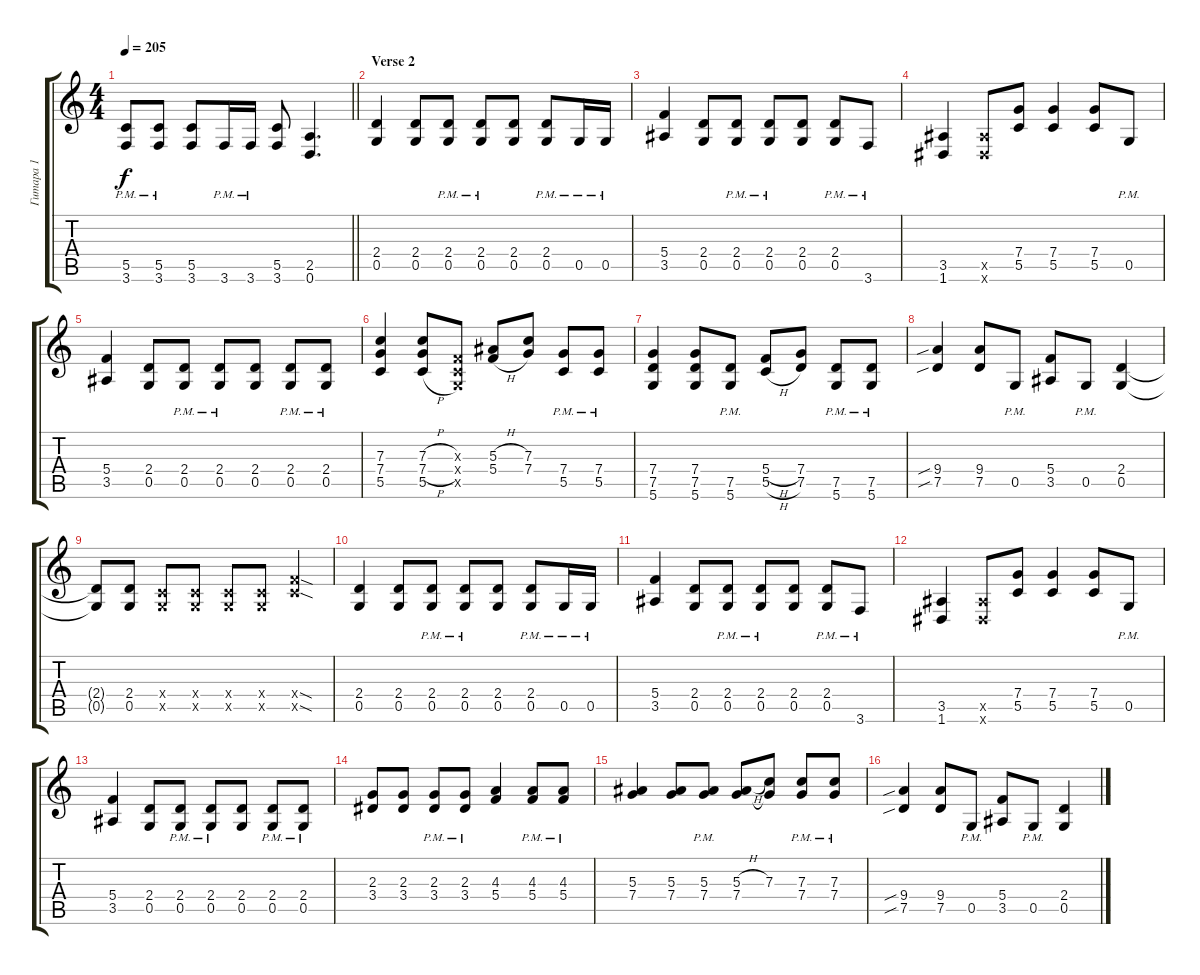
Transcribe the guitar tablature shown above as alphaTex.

\track ("Гитара 1" "Гитара 1") {instrument distortionguitar}
\staff {score tabs}
\tuning (D4 A3 F3 C3 G2 D2) {hide}
\ts (4 4)
\tempo 205
\clef g2
\barLineRight lightlight
\ks aminor
(5.5{pm} 3.6{pm}).8{dy f} (5.5{pm} 3.6{pm}).8 (5.5 3.6).8 3.6{pm}.16 3.6{pm}.16 (5.5 3.6).8 (2.5 0.6).4{d} |
\section ("" "Verse 2")
(2.4 0.5).4 (2.4 0.5).8 (2.4{pm} 0.5{pm}).8 (2.4{pm} 0.5{pm}).8 (2.4 0.5).8 (2.4{pm} 0.5{pm}).8 0.5{pm}.16 0.5{pm}.16 |
(5.4 3.5).4 (2.4 0.5).8 (2.4{pm} 0.5{pm}).8 (2.4{pm} 0.5{pm}).8 (2.4 0.5).8 (2.4{pm} 0.5{pm}).8 3.6{pm}.8 |
(3.5 1.6).4 (3.5{x} 1.6{x}).8 (7.4 5.5).8 (7.4 5.5).4 (7.4 5.5).8 0.5{pm}.8 |
(5.4 3.5).4 (2.4 0.5).8 (2.4{pm} 0.5{pm}).8 (2.4{pm} 0.5{pm}).8 (2.4 0.5).8 (2.4{pm} 0.5{pm}).8 (2.4{pm} 0.5{pm}).8 |
(7.3 7.4 5.5).4 (7.3{h} 7.4{h} 5.5{h}).8 (0.3{x} 0.4{x} 0.5{x}).8 (5.3{h} 5.4{h}).8 (7.3 7.4).8 (7.4{pm} 5.5{pm}).8 (7.4{pm} 5.5{pm}).8 |
(7.4 7.5 5.6).4 (7.4 7.5 5.6).8 (7.5{pm} 5.6{pm}).8 (5.4{h} 5.5{h}).8 (7.4 7.5).8 (7.5{pm} 5.6{pm}).8 (7.5{pm} 5.6{pm}).8 |
(9.4{sib} 7.5{sib}).4 (9.4 7.5).8 0.5{pm}.8 (5.4 3.5).8 0.5{pm}.8 (2.4 0.5).4 |
(2.4{t} 0.5{t}).8 (2.4 0.5).8 (0.4{x} 0.5{x}).8 (0.4{x} 0.5{x}).8 (0.4{x} 0.5{x}).8 (0.4{x} 0.5{x}).8 (5.4{sod x} 5.5{sod x}).4 |
(2.4 0.5).4 (2.4 0.5).8 (2.4{pm} 0.5{pm}).8 (2.4{pm} 0.5{pm}).8 (2.4 0.5).8 (2.4{pm} 0.5{pm}).8 0.5{pm}.16 0.5{pm}.16 |
(5.4 3.5).4 (2.4 0.5).8 (2.4{pm} 0.5{pm}).8 (2.4{pm} 0.5{pm}).8 (2.4 0.5).8 (2.4{pm} 0.5{pm}).8 3.6{pm}.8 |
(3.5 1.6).4 (3.5{x} 1.6{x}).8 (7.4 5.5).8 (7.4 5.5).4 (7.4 5.5).8 0.5{pm}.8 |
(5.4 3.5).4 (2.4 0.5).8 (2.4{pm} 0.5{pm}).8 (2.4{pm} 0.5{pm}).8 (2.4 0.5).8 (2.4{pm} 0.5{pm}).8 (2.4{pm} 0.5{pm}).8 |
(2.3 3.4).8 (2.3 3.4).8 (2.3{pm} 3.4{pm}).8 (2.3{pm} 3.4{pm}).8 (4.3 5.4).4 (4.3{pm} 5.4{pm}).8 (4.3{pm} 5.4{pm}).8 |
(5.3 7.4).4 (5.3 7.4).8 (5.3{pm} 7.4{pm}).8 (5.3{h} 7.4).8 (7.3 7.4{t}).8 (7.3{pm} 7.4{pm}).8 (7.3{pm} 7.4{pm}).8 |
(9.4{sib} 7.5{sib}).4 (9.4 7.5).8 0.5{pm}.8 (5.4 3.5).8 0.5{pm}.8 (2.4 0.5).4
